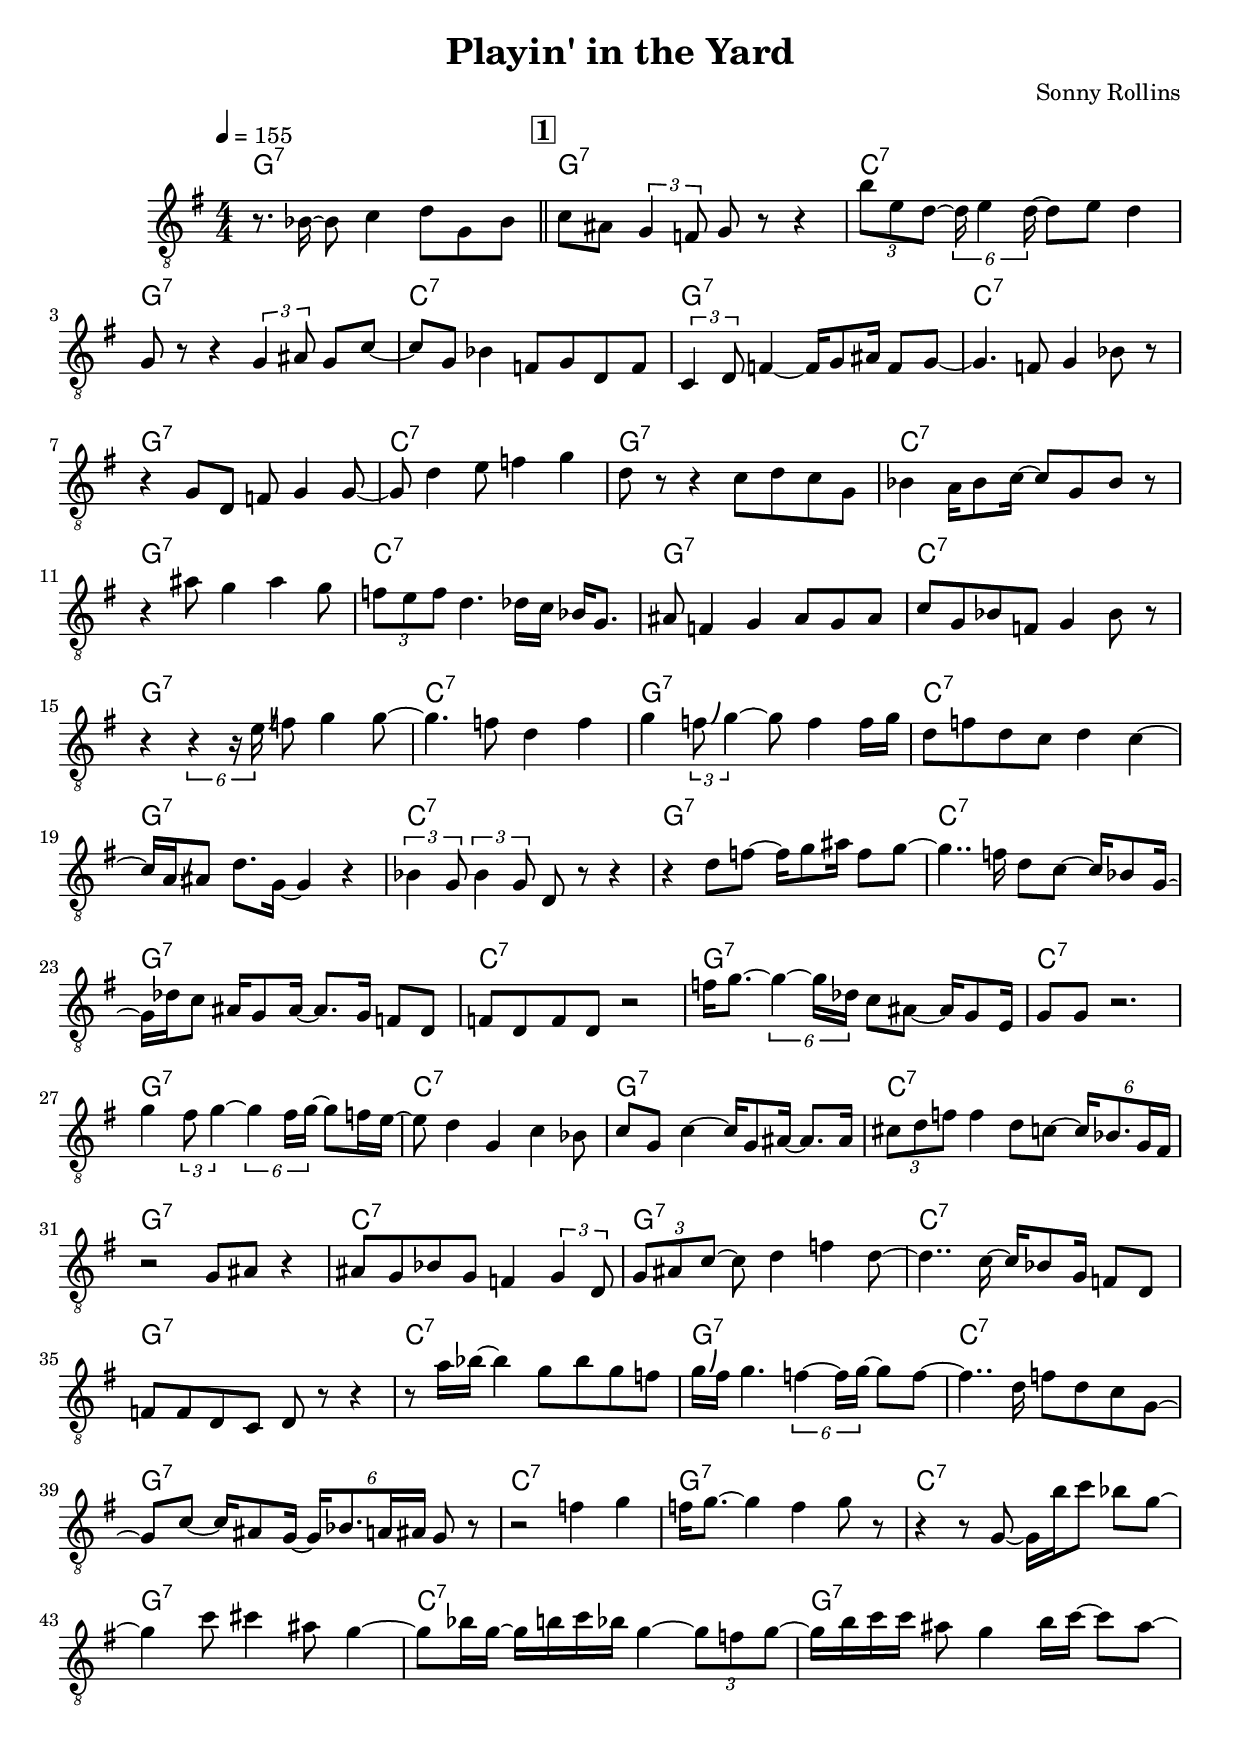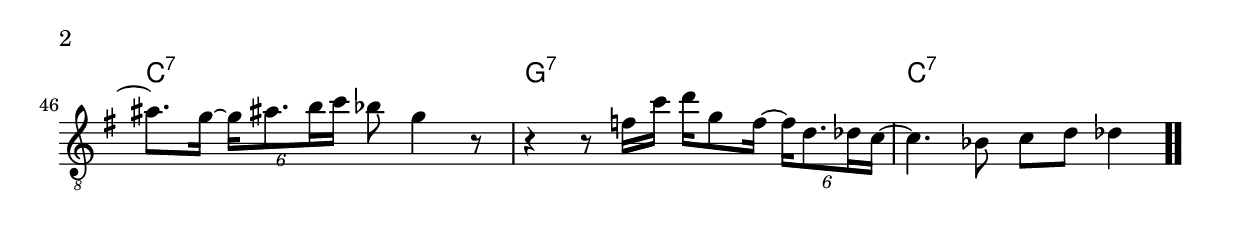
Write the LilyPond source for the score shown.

\version "2.13.2"

#(ly:set-option 'point-and-click #f)

\header {
  title = "Playin' in the Yard"
  composer = "Sonny Rollins"
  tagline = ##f
}
global =
{
    \override Staff.TimeSignature #'style = #'()
    \time 4/4
    \clef "treble_8"
    \key g \major
    \override Rest #'direction = #'0
    \override MultiMeasureRest #'staff-position = #0
}
\score
{
<<
    \transpose c' c'

    \new ChordNames { \chords {
      \set majorSevenSymbol = \markup { "maj7" }
      \set minorChordModifier = \markup { \char ##x2013 }
      | g1:7 
      | g1:7 | c1:7 | g1:7 | c1:7 | g1:7 | c1:7 | g1:7 | c1:7 
      | g1:7 | c1:7 | g1:7 | c1:7 | g1:7 | c1:7 | g1:7 | c1:7 
      | g1:7 | c1:7 | g1:7 | c1:7 | g1:7 | c1:7 | g1:7 | c1:7 
      | g1:7 | c1:7 | g1:7 | c1:7 | g1:7 | c1:7 | g1:7 | c1:7 
      | g1:7 | c1:7 | g1:7 | c1:7 | g1:7 | c1:7 | g1:7 | c1:7 
      | g1:7 | c1:7 | g1:7 | c1:7 | g1:7 | c1:7 | g1:7 | c1:7|
      }
      }

    \new Staff
    <<
    \transpose c' c'

    {
      \global
  		%\override Score.MetronomeMark #'transparent = ##t
  		%\override Score.MetronomeMark #'stencil = ##f
  		
  		\override HorizontalBracket #'direction = #UP
  		\override HorizontalBracket #'bracket-flare = #'(0 . 0)
  		
  		\override TextSpanner #'dash-fraction = #1.0
  		\override TextSpanner #'bound-details #'left #'text = \markup{ \concat{\draw-line #'(0 . -1.0) \draw-line #'(1.0 . 0) }}
  		\override TextSpanner #'bound-details #'right #'text = \markup{ \concat{ \draw-line #'(1.0 . 0) \draw-line #'(0 . -1.0) }}
          \set Score.markFormatter = #format-mark-box-numbers


      \tempo 4 = 155
      \set Score.currentBarNumber = #0
     
      | r8. bes16~ bes8 c'4 d'8 g8 bes8 
      \bar "||" \mark \default c'8 ais8 \tuplet 3/2 {g4 f8} g8 r8 r4 
      | \tuplet 3/2 {b'8 e'8 d'8~} \tuplet 6/4 {d'16 e'4 d'16~} d'8 e'8 d'4 
      | g8 r8 r4 \tuplet 3/2 {g4 ais8} g8 c'8~ 
      | c'8 g8 bes4 f8 g8 d8 f8 
      | \tuplet 3/2 {c4 d8} f4~ f16 g8 ais16 f8 g8~ 
      | g4. f8 g4 bes8 r8 
      | r4 g8 d8 f8 g4 g8~ 
      | g8 d'4 e'8 f'4 g'4 
      | d'8 r8 r4 c'8 d'8 c'8 g8 
      | bes4 a16 bes8 c'16~ c'8 g8 bes8 r8 
      | r4 ais'8 g'4 ais'4 g'8 
      | \tuplet 3/2 {f'8 e'8 f'8} d'4. des'16 c'16 bes16 g8. 
      | ais8 f4 g4 ais8 g8 ais8 
      | c'8 g8 bes8 f8 g4 bes8 r8 
      | r4 \tuplet 6/4 {r4 r16 e'16\bendAfter #+4 } f'8 g'4 g'8~ 
      | g'4. f'8 d'4 f'4 
      | g'4 \tuplet 3/2 {f'8\bendAfter #+4  g'4~} g'8 f'4 f'16 g'16 
      | d'8 f'8 d'8 c'8 d'4 c'4~ 
      | c'16 a16\bendAfter #+4  ais8 d'8. g16~ g4 r4 
      | \tuplet 3/2 {bes4 g8} \tuplet 3/2 {bes4 g8} d8 r8 r4 
      | r4 d'8 f'8~ f'16 g'8 ais'16 f'8 g'8~ 
      | g'4.. f'16 d'8 c'8~ c'16 bes8 g16~ 
      | g16 des'16 c'8 ais16 g8 ais16~ ais8. g16 f8 d8 
      | f8 d8 f8 d8 r2 
      | f'16 g'8.~ \tuplet 6/4 {g'4~ g'16 des'16} c'8 ais8~ ais16 g8 e16 
      | g8 g8 r2. 
      | g'4 \tuplet 3/2 {fis'8 g'4~} \tuplet 6/4 {g'4 fis'16 g'16~} g'8 f'16 e'16~ 
      | e'8 d'4 g4 c'4 bes8 
      | c'8 g8 c'4~ c'16 g8 ais16~ ais8. ais16 
      | \tuplet 3/2 {cis'8 d'8 f'8} f'4 d'8 c'8~ \tuplet 6/4 {c'16 bes8. g16 fis16} 
      | r2 g8 ais8 r4 
      | ais8 g8 bes8 g8 f4 \tuplet 3/2 {g4 d8} 
      | \tuplet 3/2 {g8 ais8 c'8~} c'8 d'4 f'4 d'8~ 
      | d'4.. c'16~ c'16 bes8 g16 f8 d8 
      | f8 f8 d8 c8 d8 r8 r4 
      | r8 a'16 bes'16~ bes'4 g'8 bes'8 g'8 f'8 
      | g'16\bendAfter #+4  fis'16 g'4. \tuplet 6/4 {f'4~ f'16 g'16~} g'8 f'8~ 
      | f'4.. d'16 f'8 d'8 c'8 g8~ 
      | g8 c'8~ c'16 ais8 g16~ \tuplet 6/4 {g16 bes8. a16 ais16} g8 r8 
      | r2 f'4 g'4 
      | f'16 g'8.~ g'4 f'4 g'8 r8 
      | r4 r8 g8~ g16 b'16 c''8 bes'8 g'8~ 
      | g'4 c''8 cis''4 ais'8 g'4~ 
      | g'8 bes'16 g'16~ g'16 b'16 c''16 bes'16 g'4~ \tuplet 3/2 {g'8 f'8 g'8~} 
      | g'16 b'16 c''16 c''16 ais'8 g'4 b'16 c''16~ c''8 ais'8~ 
      | ais'8. g'16~ \tuplet 6/4 {g'16 ais'8. b'16 c''16} bes'8 g'4 r8 
      | r4 r8 f'16 c''16 d''16 g'8 f'16~ \tuplet 6/4 {f'16 d'8. des'16 c'16~} 
      | c'4. bes8 c'8 d'8 des'4\bar  ".."
    }
    >>
>>    
}
